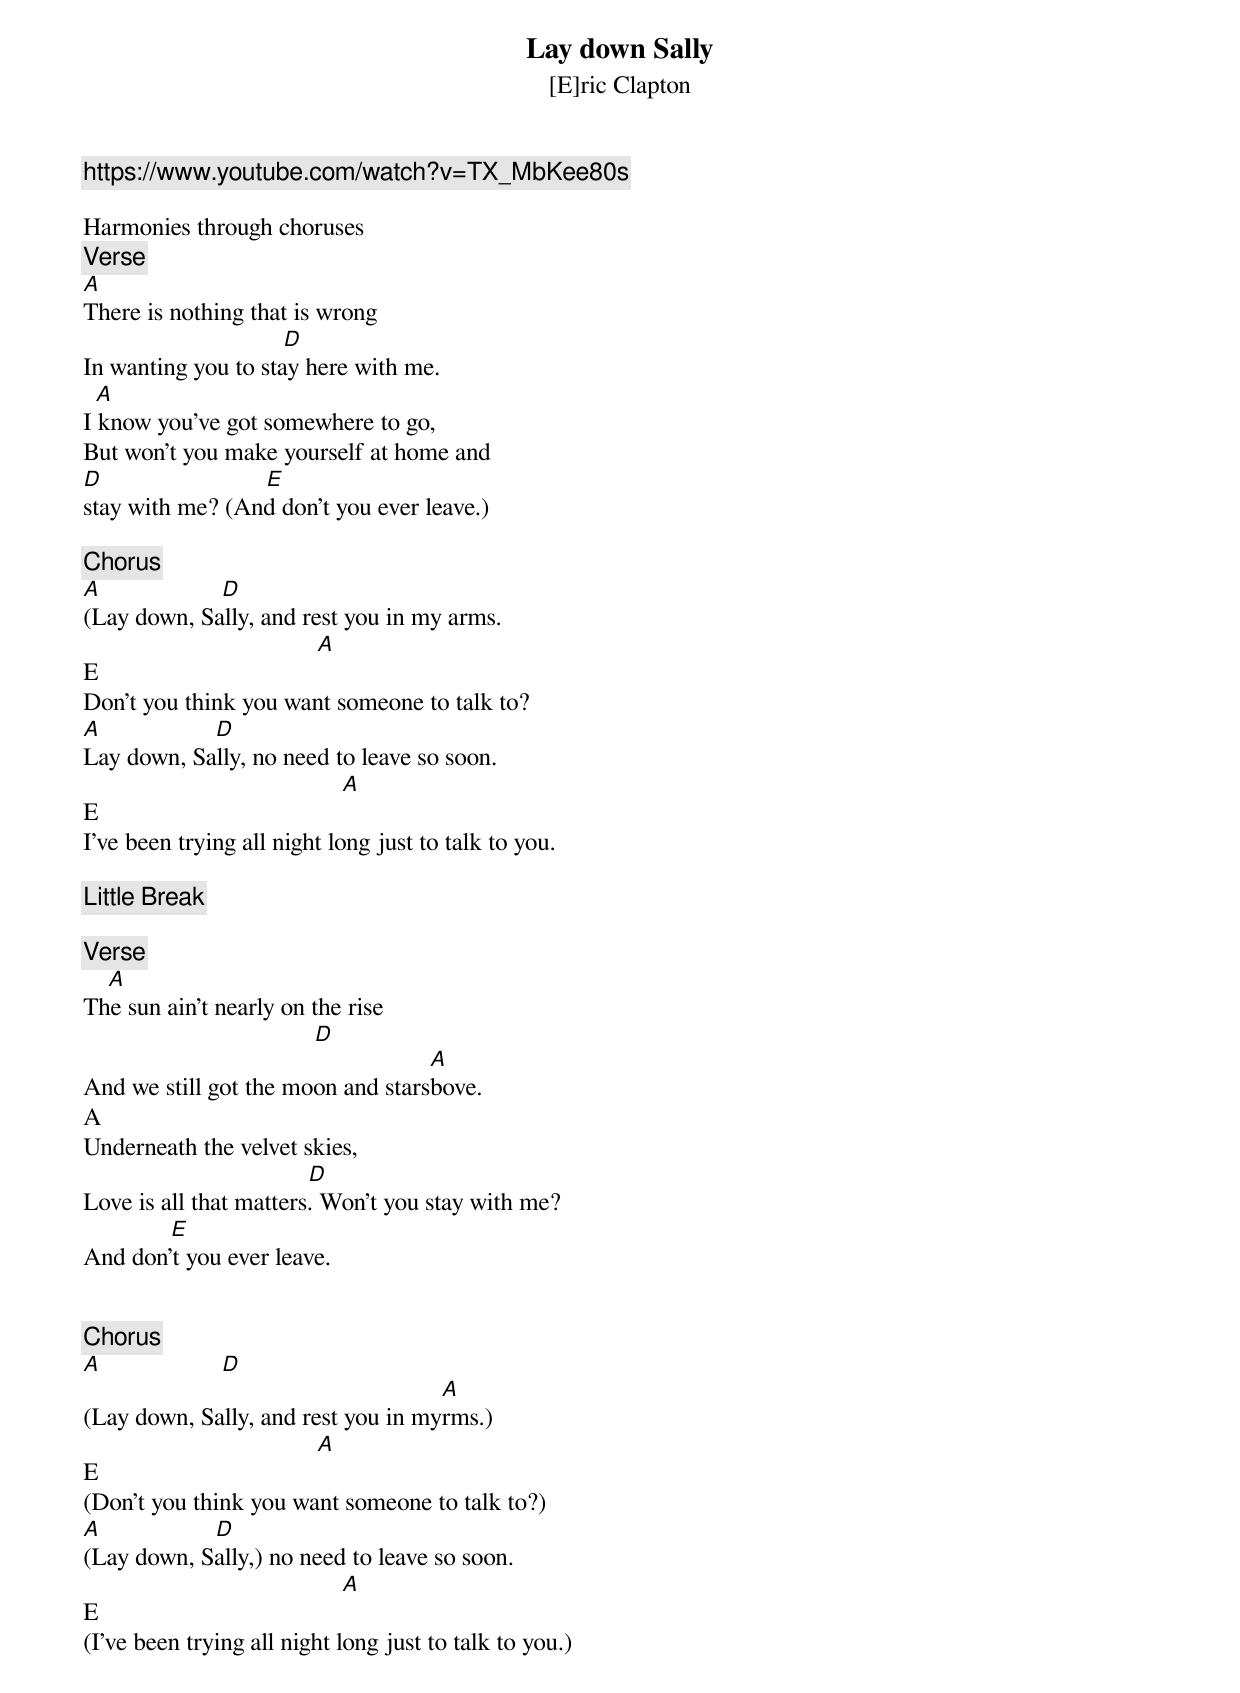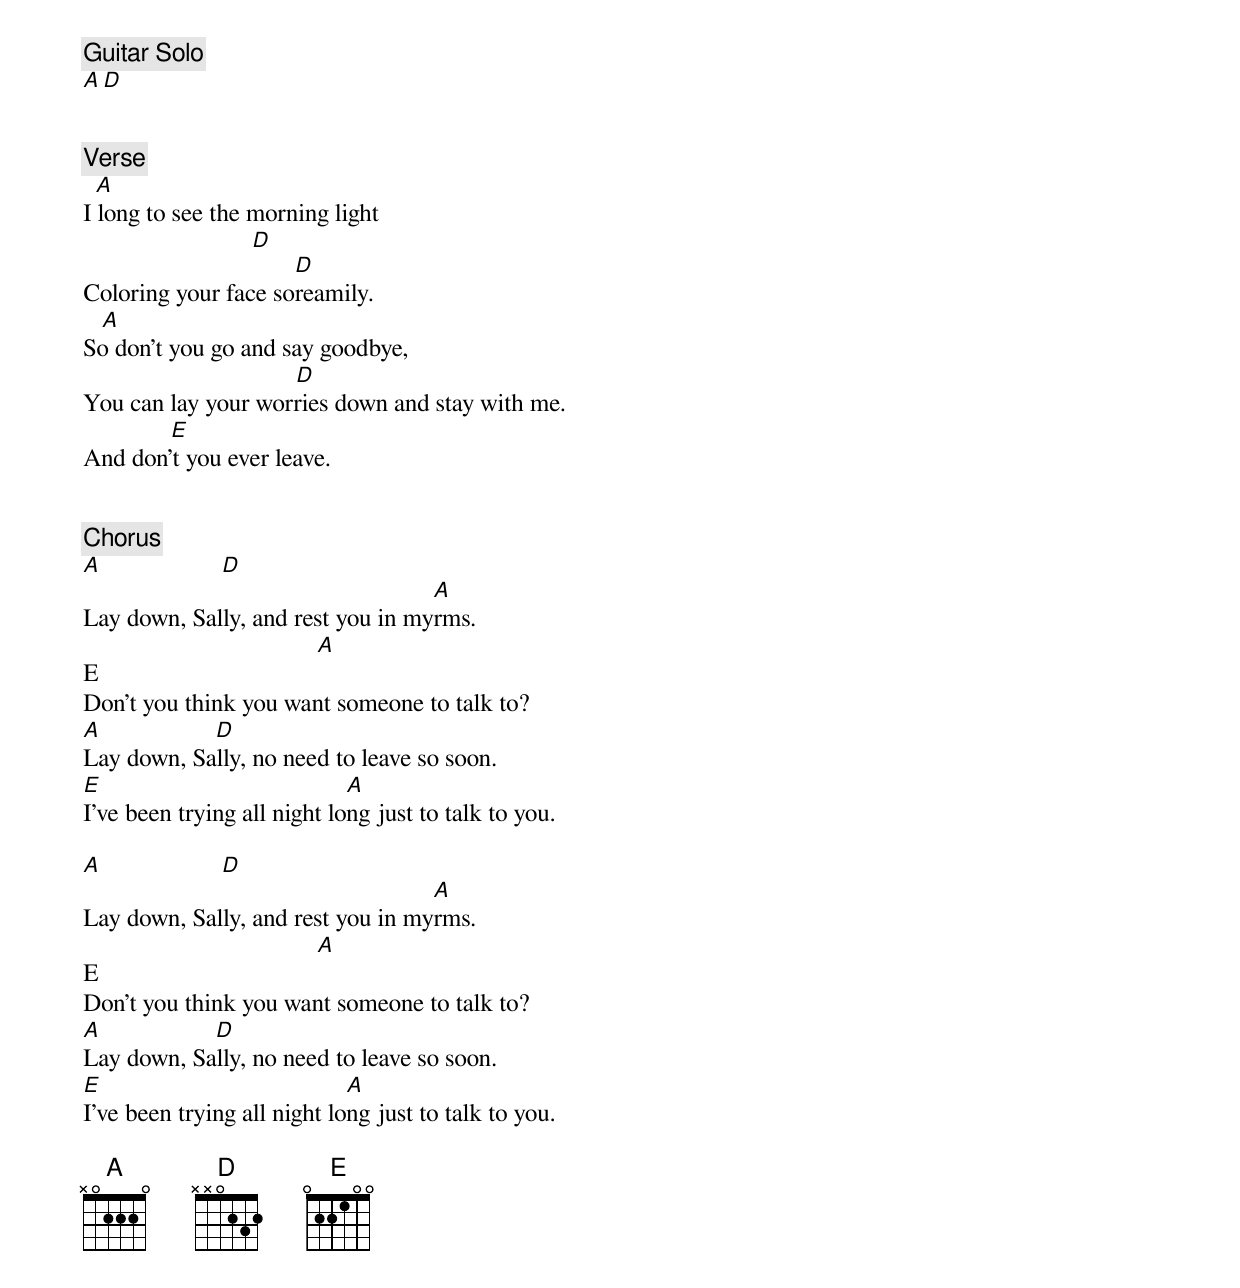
{t: Lay down Sally}
{st:[E]ric Clapton}
{c: https://www.youtube.com/watch?v=TX_MbKee80s}

Harmonies through choruses
{c: Verse}
[A]
There is nothing that is wrong
                                [D]
In wanting you to stay here with me.
  [A]
I know you've got somewhere to go,
But won't you make yourself at home and
[D]                          [E]
stay with me? (And don't you ever leave.)

{c: Chorus}
[A]                   [D]
(Lay down, Sally, and rest you in my arms.
E                                   [A]
Don't you think you want someone to talk to?
[A]                  [D]
Lay down, Sally, no need to leave so soon.
E                                       [A]
I've been trying all night long just to talk to you.

{c: Little Break}

{c: Verse}
    [A]
The sun ain't nearly on the rise
                                     [D]
And we still got the moon and stars[A]bove.
A
Underneath the velvet skies,
                                    [D]
Love is all that matters. Won't you stay with me?
              [E]
And don't you ever leave.


{c: Chorus}
[A]                   [D]
(Lay down, Sally, and rest you in my[A]rms.)
E                                   [A]
(Don't you think you want someone to talk to?)
[A]                  [D]
(Lay down, Sally,) no need to leave so soon.
E                                       [A]
(I've been trying all night long just to talk to you.)


{c: Guitar Solo}
[A][D]


{c: Verse}
  [A]
I long to see the morning light
                           [D]
Coloring your face so[D]reamily.
   [A]
So don't you go and say goodbye,
                                  [D]
You can lay your worries down and stay with me.
              [E]
And don't you ever leave.


{c: Chorus}
[A]                   [D]
Lay down, Sally, and rest you in my[A]rms.
E                                   [A]
Don't you think you want someone to talk to?
[A]                  [D]
Lay down, Sally, no need to leave so soon.
[E]                                       [A]
I've been trying all night long just to talk to you.

[A]                   [D]
Lay down, Sally, and rest you in my[A]rms.
E                                   [A]
Don't you think you want someone to talk to?
[A]                  [D]
Lay down, Sally, no need to leave so soon.
[E]                                       [A]
I've been trying all night long just to talk to you.

{c: }
